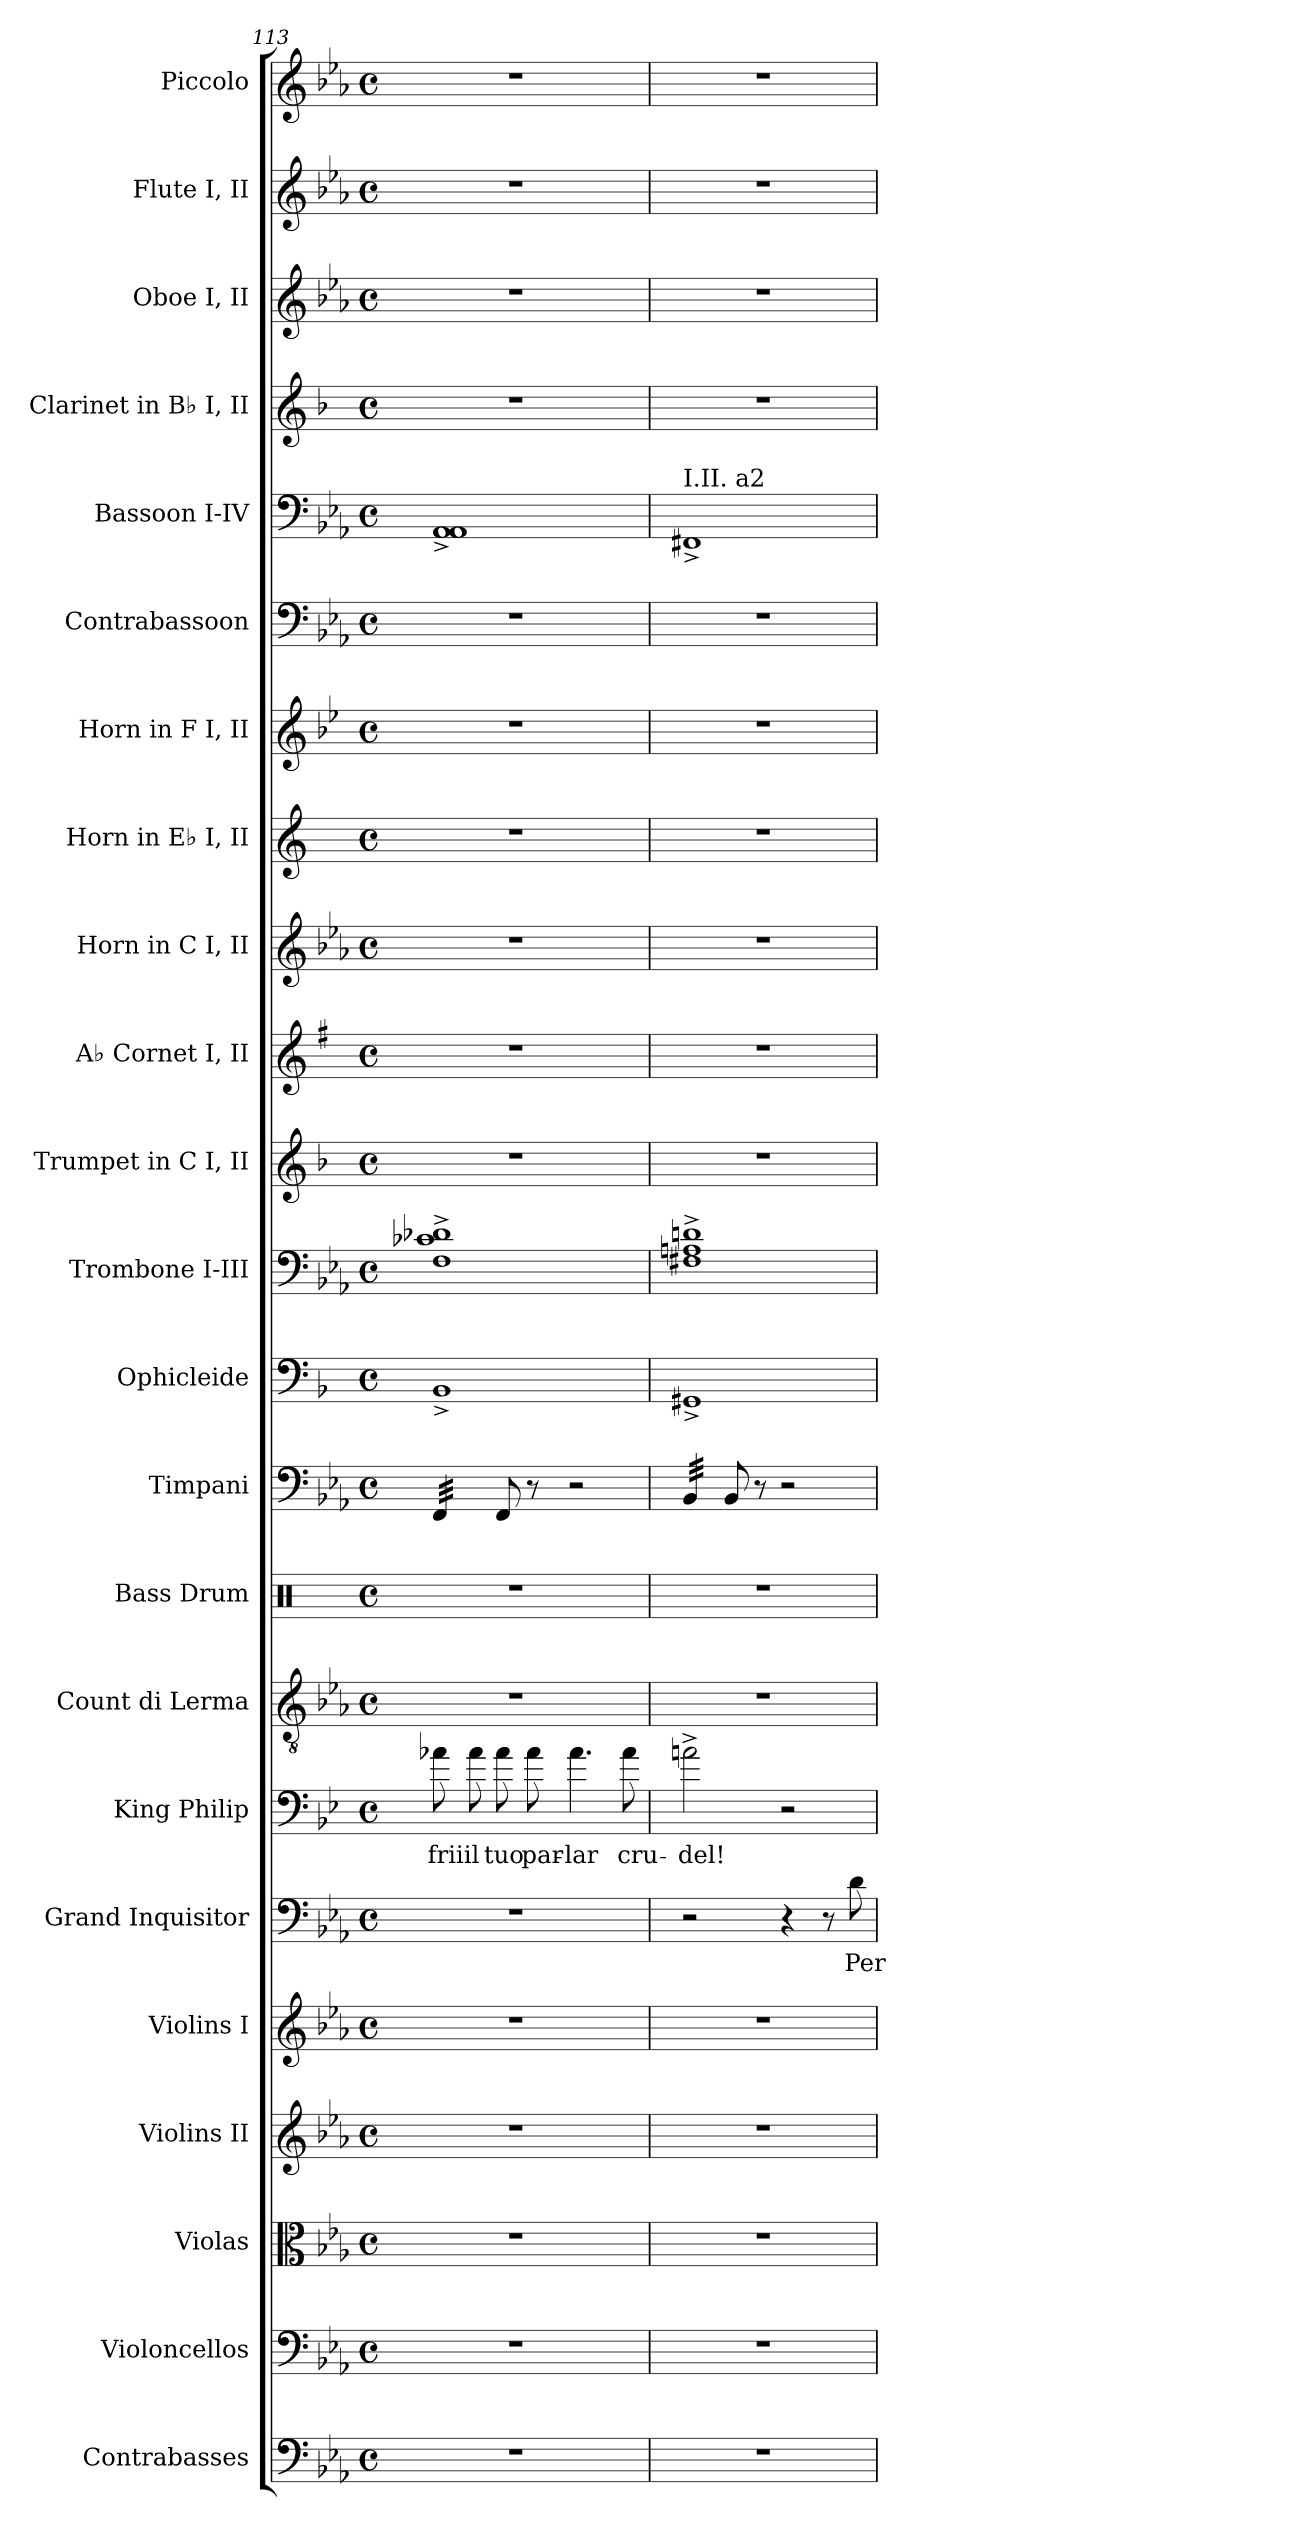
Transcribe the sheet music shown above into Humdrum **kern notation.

**kern	**kern	**kern	**kern	**kern	**kern	**text	**kern	**text	**kern	**kern	**kern	**kern	**kern	**kern	**kern	**kern	**kern	**kern	**kern	**kern	**kern	**kern	**kern	**kern
*part23	*part22	*part21	*part20	*part19	*part18	*part18	*part17	*part17	*part16	*part15	*part14	*part13	*part12	*part11	*part10	*part9	*part8	*part7	*part6	*part5	*part4	*part3	*part2	*part1
*staff23	*staff22	*staff21	*staff20	*staff19	*staff18	*staff18	*staff17	*staff17	*staff16	*staff15	*staff14	*staff13	*staff12	*staff11	*staff10	*staff9	*staff8	*staff7	*staff6	*staff5	*staff4	*staff3	*staff2	*staff1
*I"Contrabasses	*I"Violoncellos	*I"Violas	*I"Violins II	*I"Violins I	*I"Grand Inquisitor	*	*I"King Philip	*	*I"Count di Lerma	*I"Bass Drum	*I"Timpani	*I"Ophicleide	*I"Trombone I-III	*I"Trumpet in C I, II	*I"A♭ Cornet I, II	*I"Horn in C I, II	*I"Horn in E♭ I, II	*I"Horn in F I, II	*I"Contrabassoon	*I"Bassoon I-IV	*I"Clarinet in B♭ I, II	*I"Oboe I, II	*I"Flute I, II	*I"Piccolo
*I'Cb.	*I'Vc.	*I'Vla.	*I'Vln. II	*I'Vln. I	*I'G.I.	*	*I'K.P.	*	*I'di L.	*I'BD	*I'Timp.	*I'Oph.	*I'Tbn. I-III	*	*I'A ♭ Cnt. I, II	*	*	*	*I'Cbsn.	*I'Bsn. I-IV	*	*I'Ob. I, II	*I'Fl. I, II	*I'Picc.
*clefF4	*clefF4	*clefC3	*clefG2	*clefG2	*clefF4	*	*clefF4	*	*clefGv2	*clefX	*clefF4	*clefF4	*clefF4	*clefG2	*clefG2	*clefG2	*clefG2	*clefG2	*clefF4	*clefF4	*clefG2	*clefG2	*clefG2	*clefG2
*ITrd7c12	*	*	*	*	*	*	*ITrd4c7	*	*	*	*	*ITrd1c2	*	*ITrd1c2	*ITrd2c4	*ITrd7c12	*ITrd5c9	*ITrd4c7	*ITrd7c12	*	*ITrd1c2	*	*	*ITrd-7c-12
*k[b-e-a-]	*k[b-e-a-]	*k[b-e-a-]	*k[b-e-a-]	*k[b-e-a-]	*k[b-e-a-]	*	*k[b-e-a-]	*	*k[b-e-a-]	*k[]	*k[b-e-a-]	*k[b-e-a-]	*k[b-e-a-]	*k[b-e-a-]	*k[b-e-a-]	*k[b-e-a-]	*k[b-e-a-]	*k[b-e-a-]	*k[b-e-a-]	*k[b-e-a-]	*k[b-e-a-]	*k[b-e-a-]	*k[b-e-a-]	*k[b-e-a-]
*M4/4	*M4/4	*M4/4	*M4/4	*M4/4	*M4/4	*	*M4/4	*	*M4/4	*M4/4	*M4/4	*M4/4	*M4/4	*M4/4	*M4/4	*M4/4	*M4/4	*M4/4	*M4/4	*M4/4	*M4/4	*M4/4	*M4/4	*M4/4
*met(c)	*met(c)	*met(c)	*met(c)	*met(c)	*met(c)	*	*met(c)	*	*met(c)	*met(c)	*met(c)	*met(c)	*met(c)	*met(c)	*met(c)	*met(c)	*met(c)	*met(c)	*met(c)	*met(c)	*met(c)	*met(c)	*met(c)	*met(c)
=113	=113	=113	=113	=113	=113	=113	=113	=113	=113	=113	=113	=113	=113	=113	=113	=113	=113	=113	=113	=113	=113	=113	=113	=113
!	!	!	!	!	!	!	!	!LO:LY:b	!	!	!	!	!	!	!	!	!	!	!	!	!	!	!	!
*	*	*	*	*	*	*	*	*	*	*	*tremolo	*	*	*	*	*	*	*	*	*	*	*	*	*
1r	1r	1r	1r	1r	1r	.	8d-X\	-frii	1r	1r	32FF/LLL	1AA-^	1F^ 1c-X^ 1d-X^	1r	1r	1r	1r	1r	1r	1AA-^ 1AA-^	1r	1r	1r	1r
.	.	.	.	.	.	.	.	.	.	.	32FF/	.	.	.	.	.	.	.	.	.	.	.	.	.
.	.	.	.	.	.	.	.	.	.	.	32FF/	.	.	.	.	.	.	.	.	.	.	.	.	.
.	.	.	.	.	.	.	.	.	.	.	32FF/	.	.	.	.	.	.	.	.	.	.	.	.	.
!	!	!	!	!	!	!	!	!LO:LY:b	!	!	!	!	!	!	!	!	!	!	!	!	!	!	!	!
.	.	.	.	.	.	.	8d-\	il	.	.	32FF/	.	.	.	.	.	.	.	.	.	.	.	.	.
.	.	.	.	.	.	.	.	.	.	.	32FF/	.	.	.	.	.	.	.	.	.	.	.	.	.
.	.	.	.	.	.	.	.	.	.	.	32FF/	.	.	.	.	.	.	.	.	.	.	.	.	.
.	.	.	.	.	.	.	.	.	.	.	32FF/JJJ	.	.	.	.	.	.	.	.	.	.	.	.	.
*	*	*	*	*	*	*	*	*	*	*	*Xtremolo	*	*	*	*	*	*	*	*	*	*	*	*	*
!	!	!	!	!	!	!	!	!LO:LY:b	!	!	!	!	!	!	!	!	!	!	!	!	!	!	!	!
.	.	.	.	.	.	.	8d-\	tuo	.	.	8FF/	.	.	.	.	.	.	.	.	.	.	.	.	.
!	!	!	!	!	!	!	!	!LO:LY:b	!	!	!	!	!	!	!	!	!	!	!	!	!	!	!	!
.	.	.	.	.	.	.	8d-\	par-	.	.	8r	.	.	.	.	.	.	.	.	.	.	.	.	.
!	!	!	!	!	!	!	!	!LO:LY:b	!	!	!	!	!	!	!	!	!	!	!	!	!	!	!	!
.	.	.	.	.	.	.	4.d-\	-lar	.	.	2r	.	.	.	.	.	.	.	.	.	.	.	.	.
!	!	!	!	!	!	!	!	!LO:LY:b	!	!	!	!	!	!	!	!	!	!	!	!	!	!	!	!
.	.	.	.	.	.	.	8d-\	cru-	.	.	.	.	.	.	.	.	.	.	.	.	.	.	.	.
!!LO:PB:g=z
=114	=114	=114	=114	=114	=114	=114	=114	=114	=114	=114	=114	=114	=114	=114	=114	=114	=114	=114	=114	=114	=114	=114	=114	=114
!	!	!	!	!	!	!	!	!	!	!	!	!	!	!	!	!	!	!	!	!LO:TX:a:t=I.II. a2	!	!	!	!
!	!	!	!	!	!	!	!	!LO:LY:b	!	!	!	!	!	!	!	!	!	!	!	!	!	!	!	!
*	*	*	*	*	*	*	*	*	*	*	*tremolo	*	*	*	*	*	*	*	*	*	*	*	*	*
1r	1r	1r	1r	1r	2r	.	2dni^\	-del!	1r	1r	32BB-/LLL	1FF#X^	1F#X^ 1An^ 1dni^	1r	1r	1r	1r	1r	1r	1FF#X^	1r	1r	1r	1r
.	.	.	.	.	.	.	.	.	.	.	32BB-/	.	.	.	.	.	.	.	.	.	.	.	.	.
.	.	.	.	.	.	.	.	.	.	.	32BB-/	.	.	.	.	.	.	.	.	.	.	.	.	.
.	.	.	.	.	.	.	.	.	.	.	32BB-/	.	.	.	.	.	.	.	.	.	.	.	.	.
.	.	.	.	.	.	.	.	.	.	.	32BB-/	.	.	.	.	.	.	.	.	.	.	.	.	.
.	.	.	.	.	.	.	.	.	.	.	32BB-/	.	.	.	.	.	.	.	.	.	.	.	.	.
.	.	.	.	.	.	.	.	.	.	.	32BB-/	.	.	.	.	.	.	.	.	.	.	.	.	.
.	.	.	.	.	.	.	.	.	.	.	32BB-/JJJ	.	.	.	.	.	.	.	.	.	.	.	.	.
*	*	*	*	*	*	*	*	*	*	*	*Xtremolo	*	*	*	*	*	*	*	*	*	*	*	*	*
.	.	.	.	.	.	.	.	.	.	.	8BB-/	.	.	.	.	.	.	.	.	.	.	.	.	.
.	.	.	.	.	.	.	.	.	.	.	8r	.	.	.	.	.	.	.	.	.	.	.	.	.
.	.	.	.	.	4r	.	2r	.	.	.	2r	.	.	.	.	.	.	.	.	.	.	.	.	.
.	.	.	.	.	8r	.	.	.	.	.	.	.	.	.	.	.	.	.	.	.	.	.	.	.
!	!	!	!	!	!	!LO:LY:b	!	!	!	!	!	!	!	!	!	!	!	!	!	!	!	!	!	!
.	.	.	.	.	8d\	Per-	.	.	.	.	.	.	.	.	.	.	.	.	.	.	.	.	.	.
=	=	=	=	=	=	=	=	=	=	=	=	=	=	=	=	=	=	=	=	=	=	=	=	=
*-	*-	*-	*-	*-	*-	*-	*-	*-	*-	*-	*-	*-	*-	*-	*-	*-	*-	*-	*-	*-	*-	*-	*-	*-
